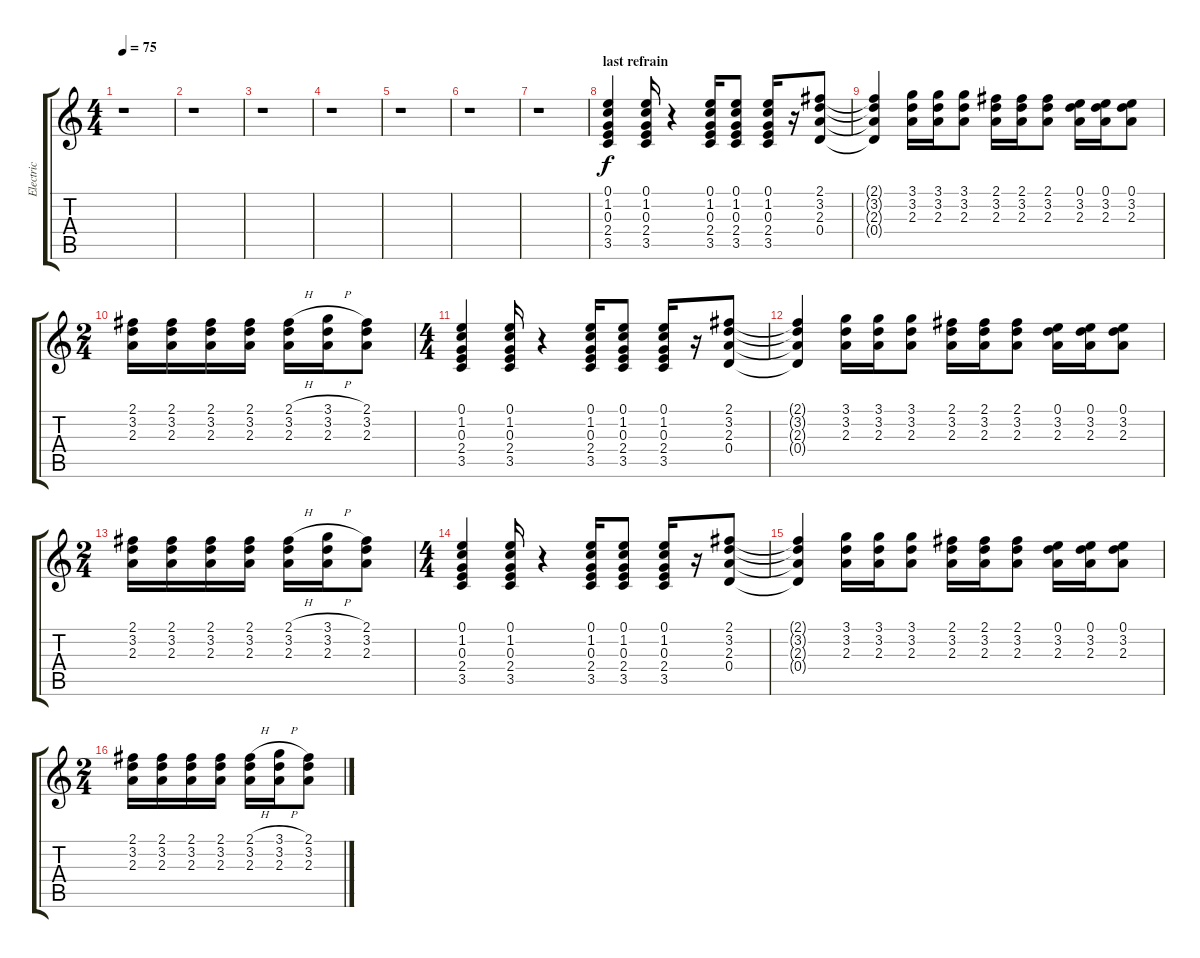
\track ("Electric" "Electric") {instrument electricguitarjazz}
\staff {score tabs}
\tuning (E4 B3 G3 D3 A2 E2) {hide}
\ts (4 4)
\tempo 75
\clef g2
\ks aminor
r.1{dy f} |
r.1 |
r.1 |
r.1 |
r.1 |
r.1 |
r.1 |
\section ("" "last refrain")
(0.1 1.2 0.3 2.4 3.5).4 (0.1 1.2 0.3 2.4 3.5).16 r.4 (0.1 1.2 0.3 2.4 3.5).16 (0.1 1.2 0.3 2.4 3.5).8 (0.1 1.2 0.3 2.4 3.5).16 r.16 (2.1 3.2 2.3 0.4).8 |
(2.1{t} 3.2{t} 2.3{t} 0.4{t}).4 (3.1 3.2 2.3).16 (3.1 3.2 2.3).16 (3.1 3.2 2.3).8 (2.1 3.2 2.3).16 (2.1 3.2 2.3).16 (2.1 3.2 2.3).8 (0.1 3.2 2.3).16 (0.1 3.2 2.3).16 (0.1 3.2 2.3).8 |
\ts (2 4)
(2.1 3.2 2.3).16 (2.1 3.2 2.3).16 (2.1 3.2 2.3).16 (2.1 3.2 2.3).16 (2.1{h} 3.2 2.3).16 (3.1{h} 3.2 2.3).16 (2.1 3.2 2.3).8 |
\ts (4 4)
(0.1 1.2 0.3 2.4 3.5).4 (0.1 1.2 0.3 2.4 3.5).16 r.4 (0.1 1.2 0.3 2.4 3.5).16 (0.1 1.2 0.3 2.4 3.5).8 (0.1 1.2 0.3 2.4 3.5).16 r.16 (2.1 3.2 2.3 0.4).8 |
(2.1{t} 3.2{t} 2.3{t} 0.4{t}).4 (3.1 3.2 2.3).16 (3.1 3.2 2.3).16 (3.1 3.2 2.3).8 (2.1 3.2 2.3).16 (2.1 3.2 2.3).16 (2.1 3.2 2.3).8 (0.1 3.2 2.3).16 (0.1 3.2 2.3).16 (0.1 3.2 2.3).8 |
\ts (2 4)
(2.1 3.2 2.3).16 (2.1 3.2 2.3).16 (2.1 3.2 2.3).16 (2.1 3.2 2.3).16 (2.1{h} 3.2 2.3).16 (3.1{h} 3.2 2.3).16 (2.1 3.2 2.3).8 |
\ts (4 4)
(0.1 1.2 0.3 2.4 3.5).4 (0.1 1.2 0.3 2.4 3.5).16 r.4 (0.1 1.2 0.3 2.4 3.5).16 (0.1 1.2 0.3 2.4 3.5).8 (0.1 1.2 0.3 2.4 3.5).16 r.16 (2.1 3.2 2.3 0.4).8 |
(2.1{t} 3.2{t} 2.3{t} 0.4{t}).4 (3.1 3.2 2.3).16 (3.1 3.2 2.3).16 (3.1 3.2 2.3).8 (2.1 3.2 2.3).16 (2.1 3.2 2.3).16 (2.1 3.2 2.3).8 (0.1 3.2 2.3).16 (0.1 3.2 2.3).16 (0.1 3.2 2.3).8 |
\ts (2 4)
(2.1 3.2 2.3).16 (2.1 3.2 2.3).16 (2.1 3.2 2.3).16 (2.1 3.2 2.3).16 (2.1{h} 3.2 2.3).16 (3.1{h} 3.2 2.3).16 (2.1 3.2 2.3).8
